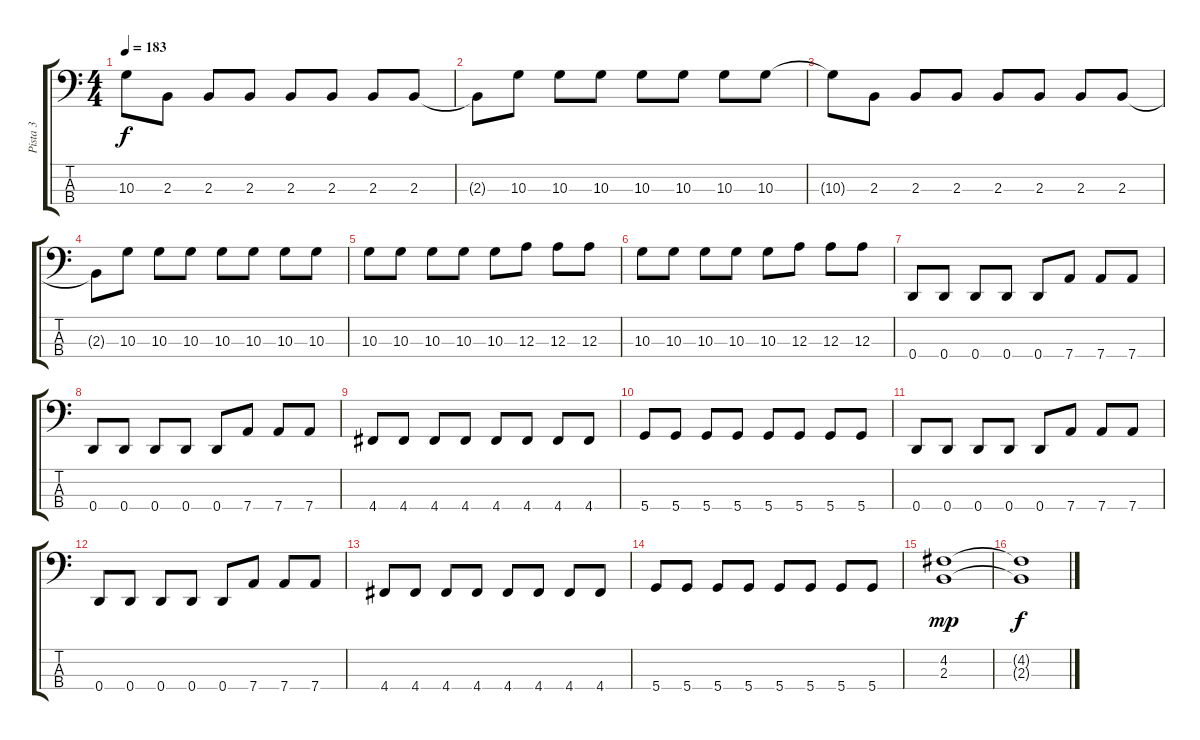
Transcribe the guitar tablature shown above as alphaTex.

\track ("Pista 3" "Pista 3") {instrument electricbassfinger}
\staff {score tabs}
\tuning (G2 D2 A1 D1) {hide}
\ts (4 4)
\tempo 183
\clef f4
\ks c
10.3{t}.8{dy f} 2.3.8 2.3.8 2.3.8 2.3.8 2.3.8 2.3.8 2.3.8 |
2.3{t}.8 10.3.8 10.3.8 10.3.8 10.3.8 10.3.8 10.3.8 10.3.8 |
10.3{t}.8 2.3.8 2.3.8 2.3.8 2.3.8 2.3.8 2.3.8 2.3.8 |
2.3{t}.8 10.3.8 10.3.8 10.3.8 10.3.8 10.3.8 10.3.8 10.3.8 |
10.3.8 10.3.8 10.3.8 10.3.8 10.3.8 12.3.8 12.3.8 12.3.8 |
10.3.8 10.3.8 10.3.8 10.3.8 10.3.8 12.3.8 12.3.8 12.3.8 |
0.4.8 0.4.8 0.4.8 0.4.8 0.4.8 7.4.8 7.4.8 7.4.8 |
0.4.8 0.4.8 0.4.8 0.4.8 0.4.8 7.4.8 7.4.8 7.4.8 |
4.4.8 4.4.8 4.4.8 4.4.8 4.4.8 4.4.8 4.4.8 4.4.8 |
5.4.8 5.4.8 5.4.8 5.4.8 5.4.8 5.4.8 5.4.8 5.4.8 |
0.4.8 0.4.8 0.4.8 0.4.8 0.4.8 7.4.8 7.4.8 7.4.8 |
0.4.8 0.4.8 0.4.8 0.4.8 0.4.8 7.4.8 7.4.8 7.4.8 |
4.4.8 4.4.8 4.4.8 4.4.8 4.4.8 4.4.8 4.4.8 4.4.8 |
5.4.8 5.4.8 5.4.8 5.4.8 5.4.8 5.4.8 5.4.8 5.4.8 |
(4.2 2.3).1{dy mp volume 0} |
(4.2{t} 2.3{t}).1{dy f}
